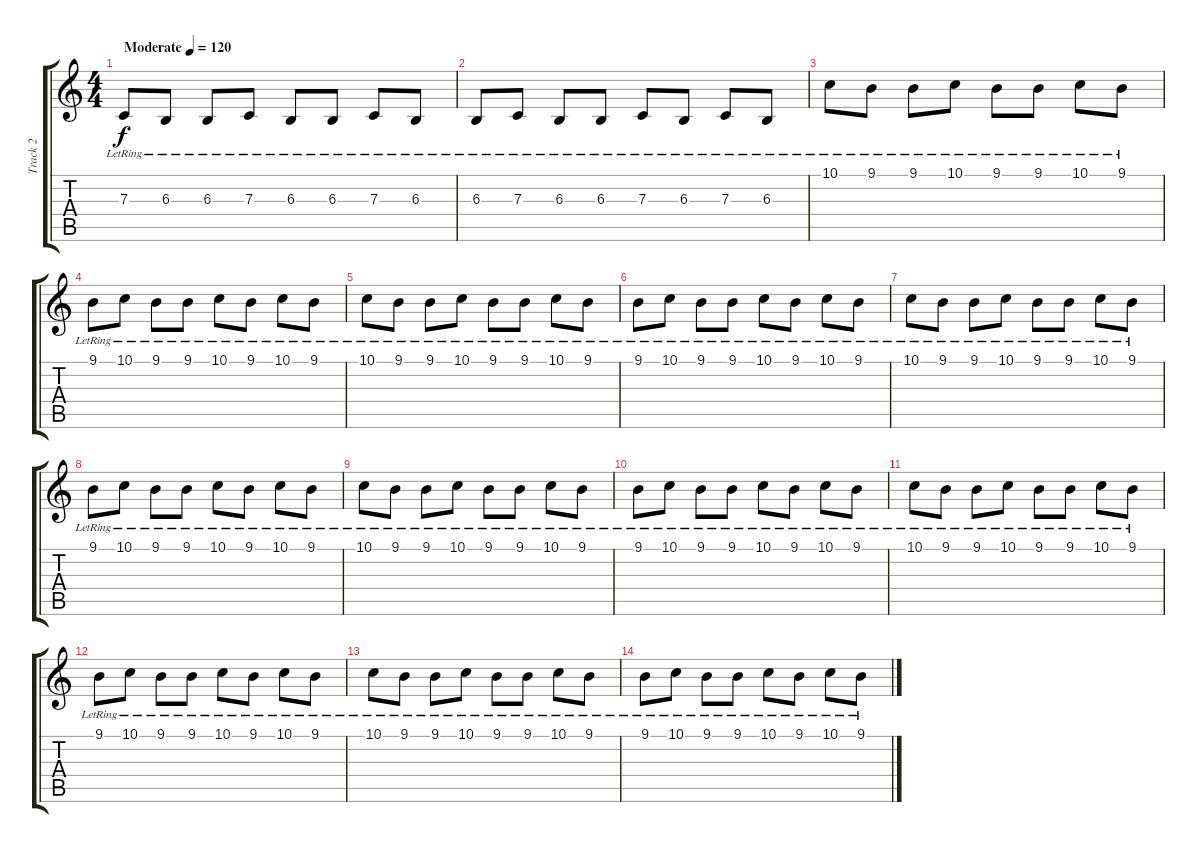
\track ("Track 2" "Track 2") {instrument stringensemble2}
\staff {score tabs}
\tuning (D4 A3 F3 C3 G2 D2) {hide}
\ts (4 4)
\tempo (120 "Moderate")
\clef g2
\ks c
7.3{lr}.8{dy f instrument stringensemble2} 6.3{lr}.8 6.3{lr}.8 7.3{lr}.8 6.3{lr}.8 6.3{lr}.8 7.3{lr}.8 6.3{lr}.8 |
6.3{lr}.8 7.3{lr}.8 6.3{lr}.8 6.3{lr}.8 7.3{lr}.8 6.3{lr}.8 7.3{lr}.8 6.3{lr}.8 |
10.1{lr}.8 9.1{lr}.8 9.1{lr}.8 10.1{lr}.8 9.1{lr}.8 9.1{lr}.8 10.1{lr}.8 9.1{lr}.8 |
9.1{lr}.8 10.1{lr}.8 9.1{lr}.8 9.1{lr}.8 10.1{lr}.8 9.1{lr}.8 10.1{lr}.8 9.1{lr}.8 |
10.1{lr}.8 9.1{lr}.8 9.1{lr}.8 10.1{lr}.8 9.1{lr}.8 9.1{lr}.8 10.1{lr}.8 9.1{lr}.8 |
9.1{lr}.8 10.1{lr}.8 9.1{lr}.8 9.1{lr}.8 10.1{lr}.8 9.1{lr}.8 10.1{lr}.8 9.1{lr}.8 |
10.1{lr}.8 9.1{lr}.8 9.1{lr}.8 10.1{lr}.8 9.1{lr}.8 9.1{lr}.8 10.1{lr}.8 9.1{lr}.8 |
9.1{lr}.8 10.1{lr}.8 9.1{lr}.8 9.1{lr}.8 10.1{lr}.8 9.1{lr}.8 10.1{lr}.8 9.1{lr}.8 |
10.1{lr}.8 9.1{lr}.8 9.1{lr}.8 10.1{lr}.8 9.1{lr}.8 9.1{lr}.8 10.1{lr}.8 9.1{lr}.8 |
9.1{lr}.8 10.1{lr}.8 9.1{lr}.8 9.1{lr}.8 10.1{lr}.8 9.1{lr}.8 10.1{lr}.8 9.1{lr}.8 |
10.1{lr}.8 9.1{lr}.8 9.1{lr}.8 10.1{lr}.8 9.1{lr}.8 9.1{lr}.8 10.1{lr}.8 9.1{lr}.8 |
9.1{lr}.8 10.1{lr}.8 9.1{lr}.8 9.1{lr}.8 10.1{lr}.8 9.1{lr}.8 10.1{lr}.8 9.1{lr}.8 |
10.1{lr}.8 9.1{lr}.8 9.1{lr}.8 10.1{lr}.8 9.1{lr}.8 9.1{lr}.8 10.1{lr}.8 9.1{lr}.8 |
9.1{lr}.8 10.1{lr}.8 9.1{lr}.8 9.1{lr}.8 10.1{lr}.8 9.1{lr}.8 10.1{lr}.8 9.1{lr}.8
